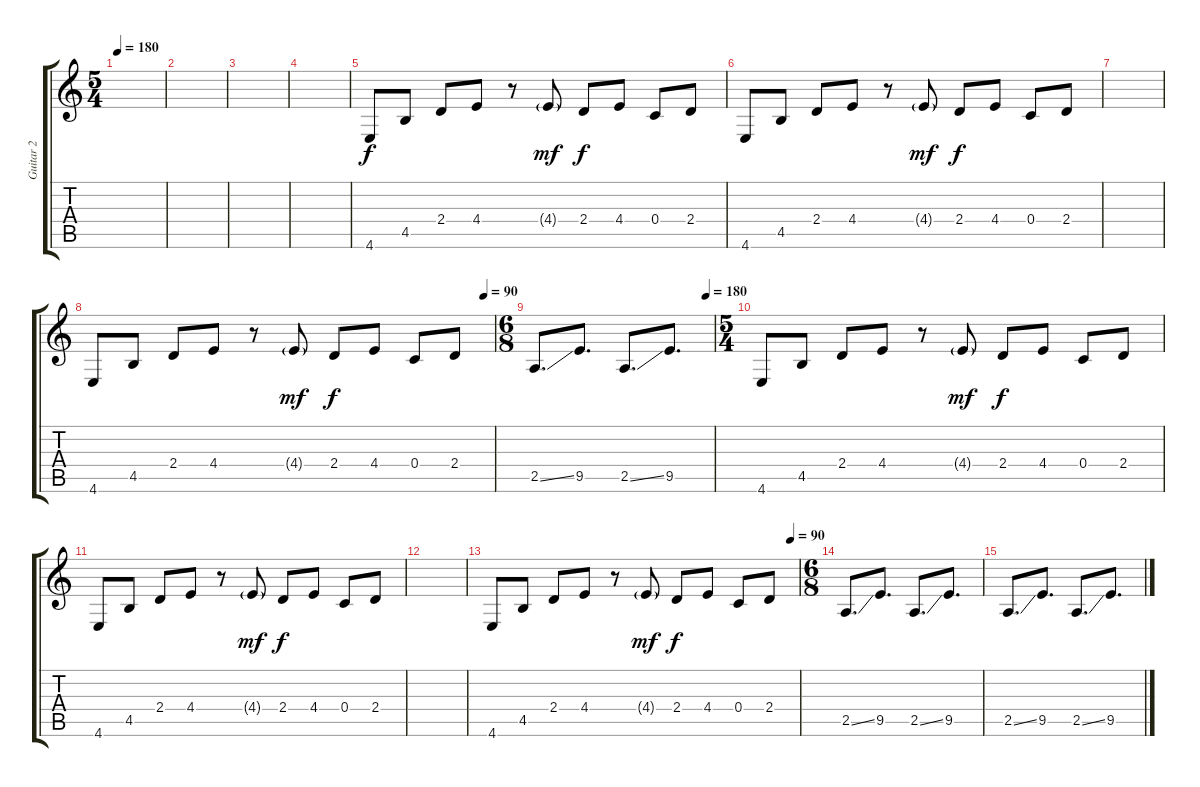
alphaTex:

\track ("Guitar 2" "Guitar 2") {instrument electricguitarmuted}
\staff {score tabs}
\tuning (D4 A3 F3 C3 G2 C2) {hide}
\ts (5 4)
\tempo 180
\clef g2
\ks c
|
|
|
|
4.6.8 4.5.8 2.4.8 4.4.8 r.8 4.4{g}.8{dy mf} 2.4.8{dy f} 4.4.8 0.4.8 2.4.8 |
4.6.8 4.5.8 2.4.8 4.4.8 r.8 4.4{g}.8{dy mf} 2.4.8{dy f} 4.4.8 0.4.8 2.4.8 |
|
\tempo (90 0.975)
4.6.8 4.5.8 2.4.8 4.4.8 r.8 4.4{g}.8{dy mf} 2.4.8{dy f} 4.4.8 0.4.8 2.4.8 |
\ts (6 8)
\tempo (180 0.9583333333333334)
2.5{ss}.8{d} 9.5.8{d} 2.5{ss}.8{d} 9.5.8{d} |
\ts (5 4)
4.6.8 4.5.8 2.4.8 4.4.8 r.8 4.4{g}.8{dy mf} 2.4.8{dy f} 4.4.8 0.4.8 2.4.8 |
4.6.8 4.5.8 2.4.8 4.4.8 r.8 4.4{g}.8{dy mf} 2.4.8{dy f} 4.4.8 0.4.8 2.4.8 |
|
\tempo (90 0.975)
4.6.8 4.5.8 2.4.8 4.4.8 r.8 4.4{g}.8{dy mf} 2.4.8{dy f} 4.4.8 0.4.8 2.4.8 |
\ts (6 8)
2.5{ss}.8{d} 9.5.8{d} 2.5{ss}.8{d} 9.5.8{d} |
2.5{ss}.8{d} 9.5.8{d} 2.5{ss}.8{d} 9.5.8{d}
